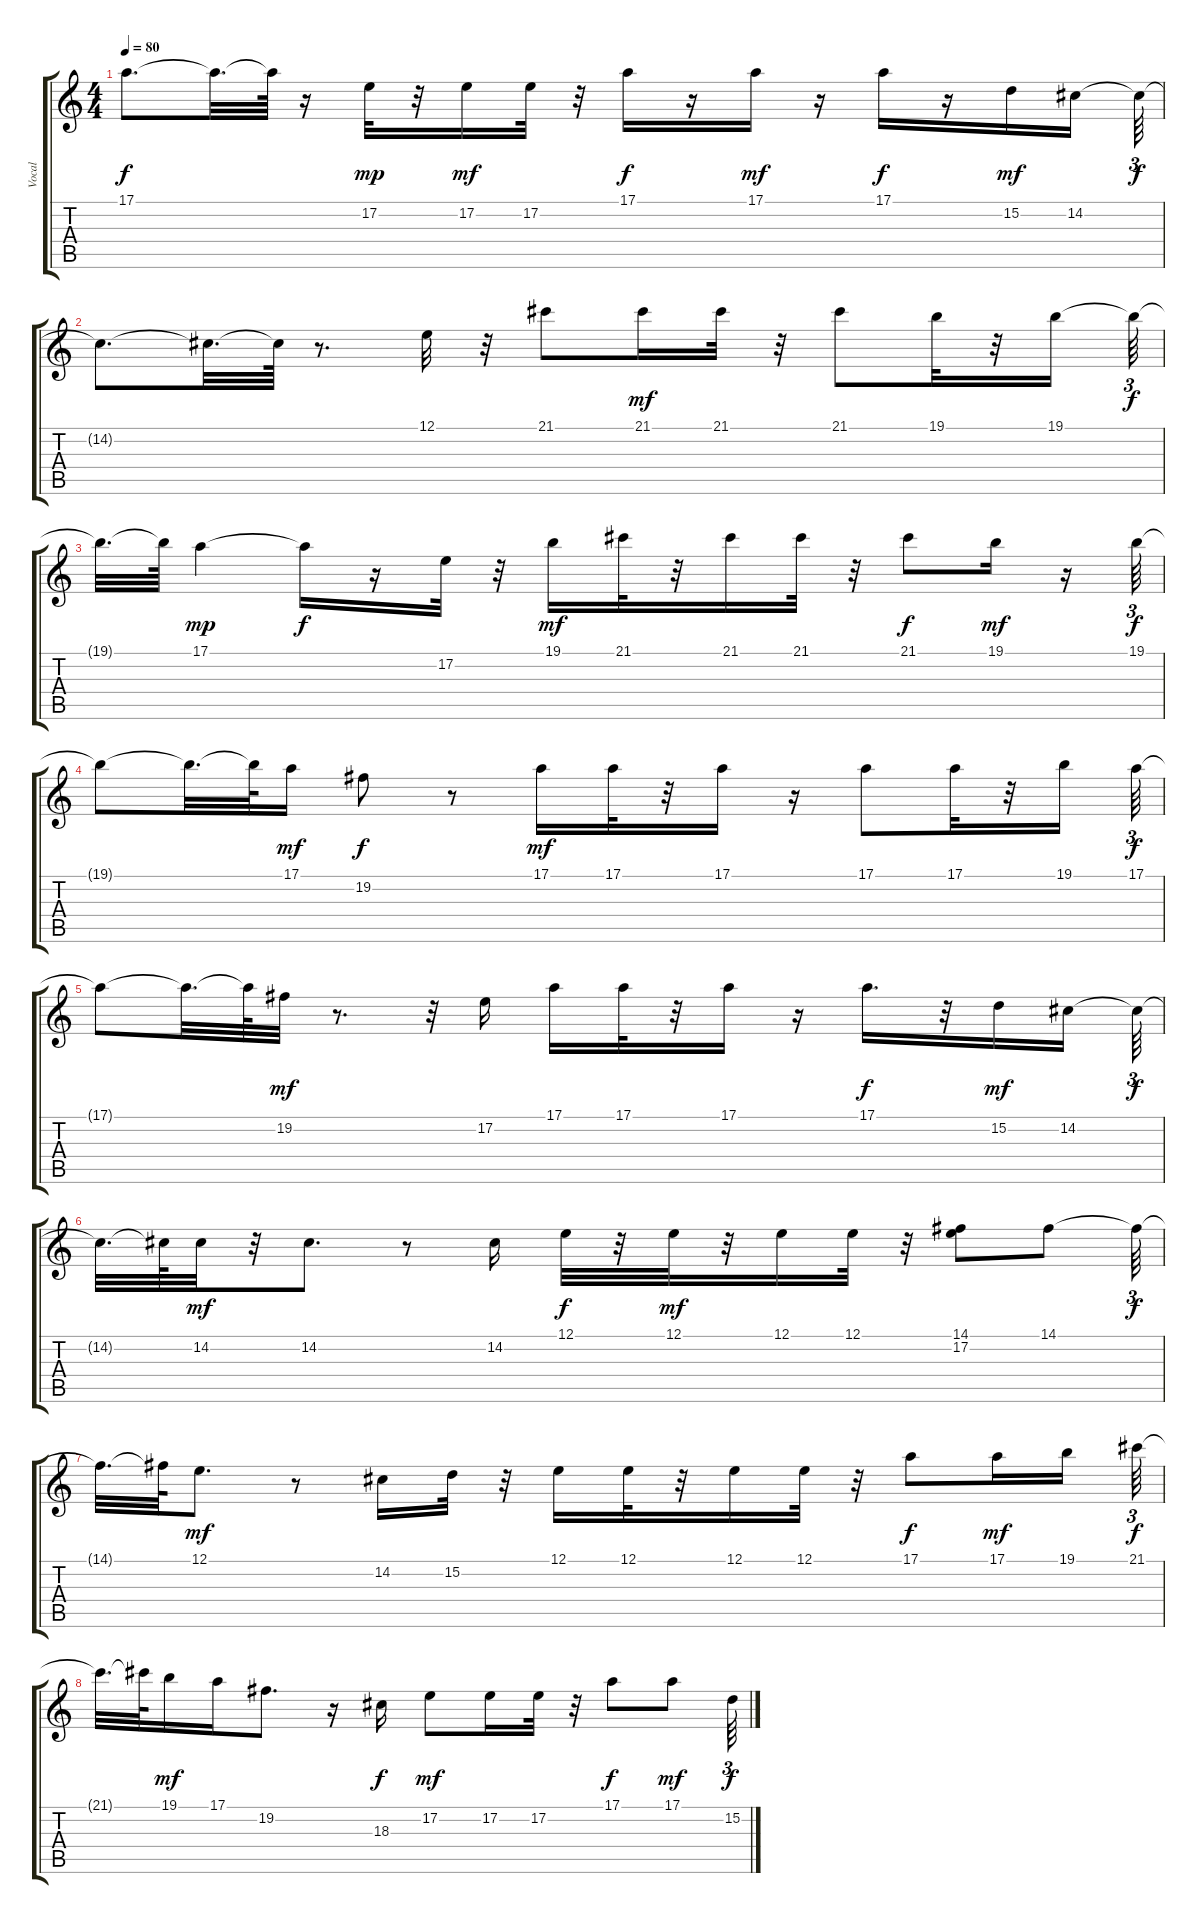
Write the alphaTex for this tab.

\track ("Vocal" "Vocal") {instrument lead3calliope}
\staff {score tabs}
\tuning (E4 B3 G3 D3 A2 E2) {hide}
\ts (4 4)
\tempo 80
\clef g2
\ks c
17.1{t}.8{d dy f} 17.1{t}.32{d} 17.1{t}.64 r.16 17.2.32{dy mp} r.32 17.2.16{dy mf} 17.2.32 r.32 17.1.16{dy f} r.16 17.1.16{dy mf} r.16 17.1.16{dy f} r.16 15.2.16{dy mf} 14.2.16 14.2{t}.64{tu (3 2) dy f} |
14.2{t}.8{d} 14.2{t}.32{d} 14.2{t}.64 r.8{d} 12.1.32 r.32 21.1.8 21.1.16{dy mf} 21.1.32 r.32 21.1.8 19.1.32 r.32 19.1.16 19.1{t}.64{tu (3 2) dy f} |
19.1{t}.32{d} 19.1{t}.64 17.1.4{dy mp} 17.1{t}.16{dy f} r.16 17.2.32 r.32 19.1.16{dy mf} 21.1.32 r.32 21.1.16 21.1.32 r.32 21.1.8{dy f} 19.1.16{dy mf} r.16 19.1.64{tu (3 2) dy f} |
19.1{t}.8 19.1{t}.32{d} 19.1{t}.64 17.1.16{dy mf} 19.2.8{dy f} r.8 17.1.16{dy mf} 17.1.32 r.32 17.1.16 r.16 17.1.8 17.1.32 r.32 19.1.16 17.1.64{tu (3 2) dy f} |
17.1{t}.8 17.1{t}.32{d} 17.1{t}.64 19.2.32{dy mf} r.8{d} r.32 17.2.16 17.1.16 17.1.32 r.32 17.1.16 r.16 17.1.16{d dy f} r.32 15.2.16{dy mf} 14.2.16 14.2{t}.64{tu (3 2) dy f} |
14.2{t}.32{d} 14.2{t}.64 14.2.32{dy mf} r.32 14.2.8{d} r.8 14.2.16 12.1.32{dy f} r.32 12.1.32{dy mf} r.32 12.1.16 12.1.32 r.32 (14.1 17.2).8 14.1.8 14.1{t}.64{tu (3 2) dy f} |
14.1{t}.32{d} 14.1{t}.64 12.1.8{d dy mf} r.8 14.2.16 15.2.32 r.32 12.1.16 12.1.32 r.32 12.1.16 12.1.32 r.32 17.1.8{dy f} 17.1.16{dy mf} 19.1.16 21.1.64{tu (3 2) dy f} |
21.1{t}.32{d} 21.1{t}.64 19.1.16{dy mf} 17.1.16 19.2.8{d} r.16 18.3.16{dy f} 17.2.8{dy mf} 17.2.16 17.2.32 r.32 17.1.8{dy f} 17.1.8{dy mf} 15.2.64{tu (3 2) dy f}
